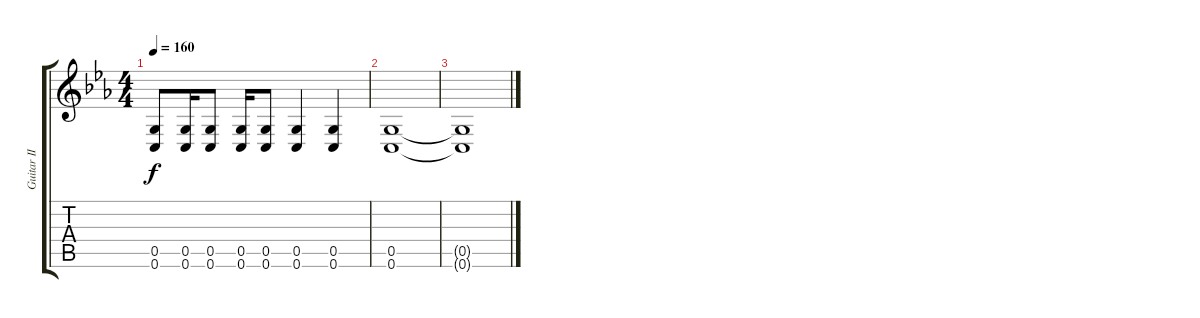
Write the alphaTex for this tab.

\track ("Guitar II" "Guitar II") {instrument distortionguitar}
\staff {score tabs}
\tuning (D4 A3 F3 C3 G2 C2) {hide}
\ts (4 4)
\tempo 160
\clef g2
\ks eb
(0.5{t} 0.6{t}).8{dy f} (0.5 0.6).16 (0.5 0.6).8 (0.5 0.6).16 (0.5 0.6).8 (0.5 0.6).4 (0.5 0.6).4 |
(0.5 0.6).1 |
(0.5{t} 0.6{t}).1
